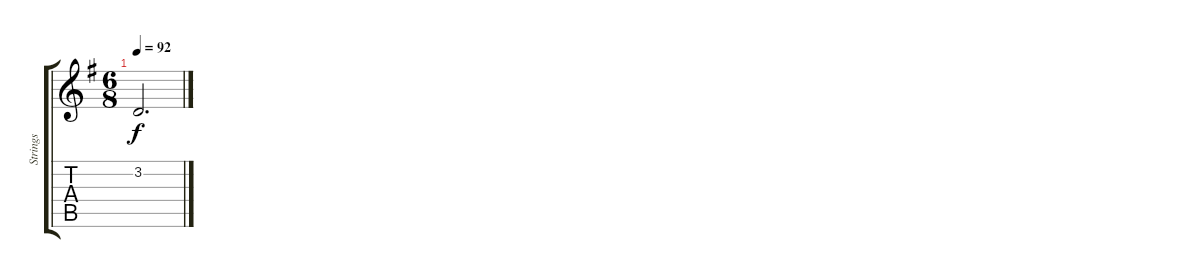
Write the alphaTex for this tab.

\track ("Strings" "Strings") {instrument stringensemble1}
\staff {score tabs}
\tuning (E4 B3 G3 D3 A2 E2) {hide}
\ts (6 8)
\tempo 92
\clef g2
\ks g
3.2{t}.2{d dy f}
